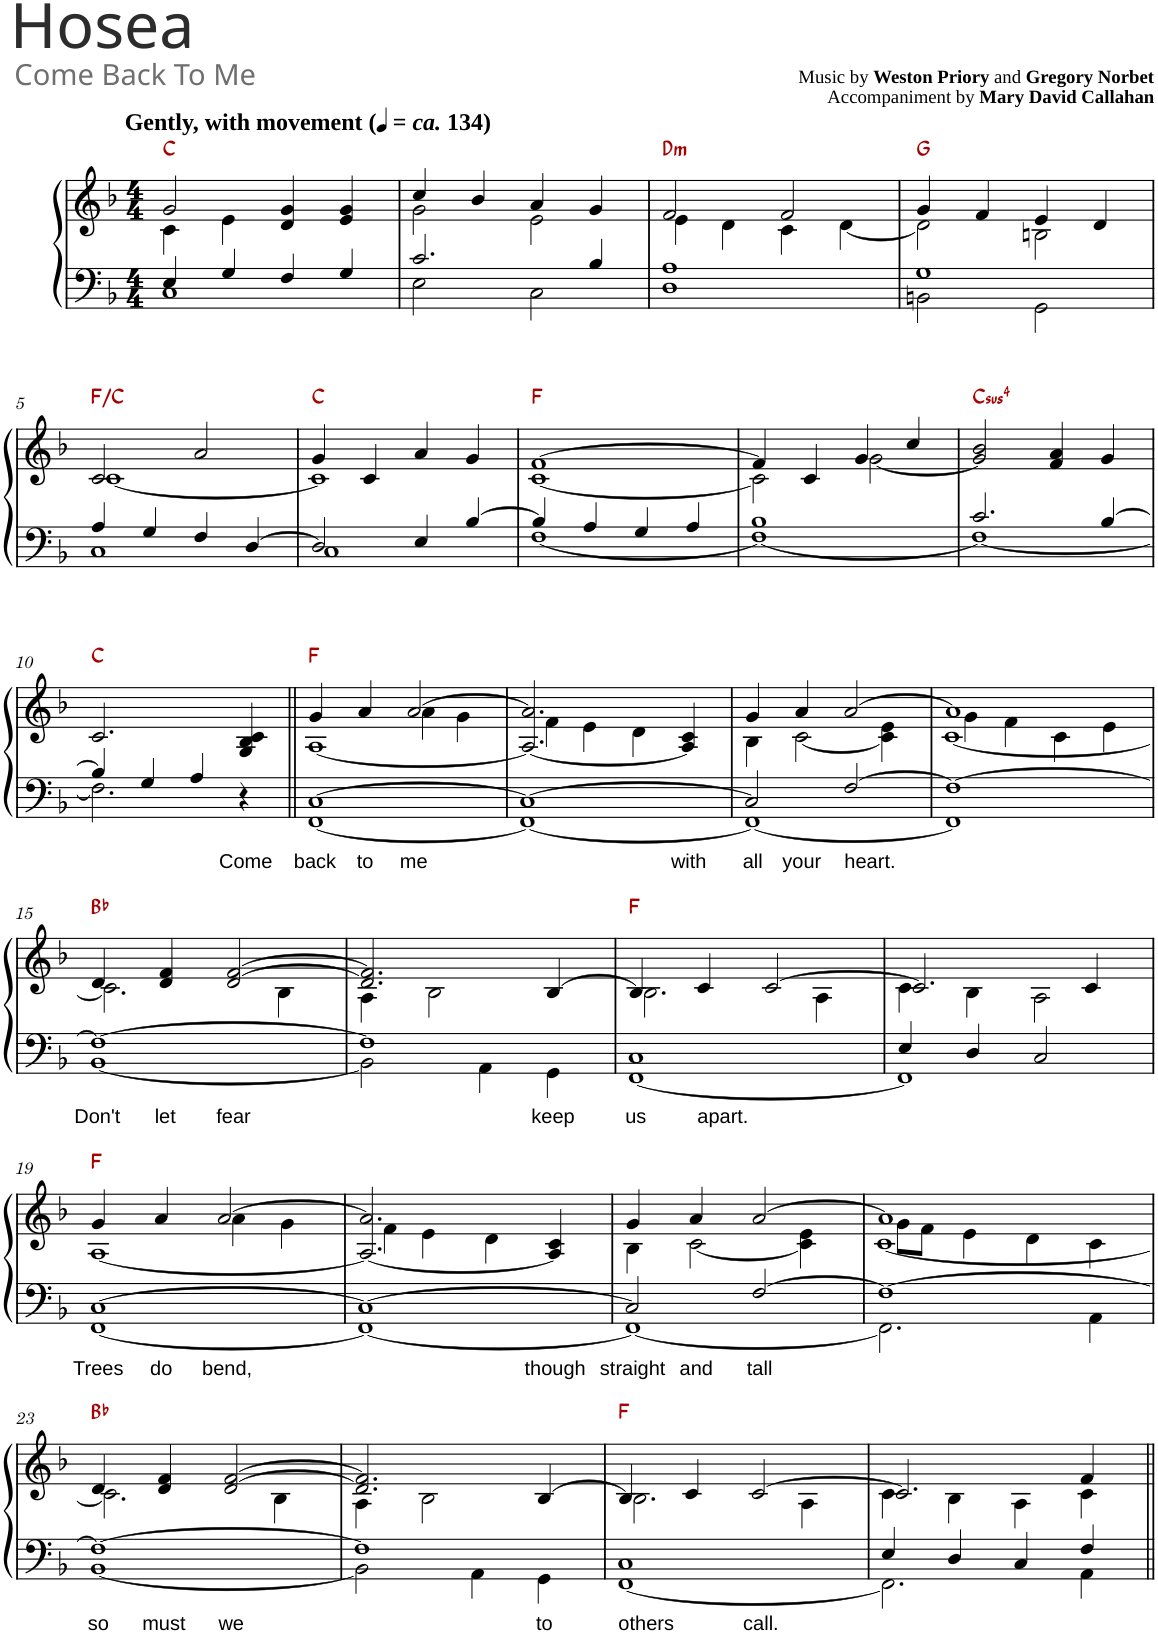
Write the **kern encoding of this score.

**kern	**text	**kern	**harte
*part1	*part1	*part1	*part1
*staff2	*staff2	*staff1	*
*I"Piano	*	*	*
*I'Pno.	*	*	*
*clefF4	*	*clefG2	*
*k[b-]	*	*k[b-]	*
*M4/4	*	*M4/4	*
=1	=1	=1	=1
*^	*	*^	*
!	!	!	!LO:TX:a:B:t=Gently, with movement (	!	!
!	!	!	!LO:TX:a:Bi:t=ca.	!	!
!	!	!	!LO:TX:a:t=134)	!	!
4E/	1C	.	2g/	4c\	C:maj
4G/	.	.	.	4e\	.
4F/	.	.	4d/ 4g/	2ryy	.
4G/	.	.	4e/ 4g/	.	.
=2	=2	=2	=2	=2	=2
2.c/	2E\	.	4cc/	2g\	.
.	.	.	4b-/	.	.
.	2C\	.	4a/	2e\	.
4B-/	.	.	4g/	.	.
*v	*v	*	*	*	*
=3	=3	=3	=3	=3
!	!	!	!	!LO:H:kt=m
1D 1A	.	2f/	4e\	D:min
.	.	.	4d\	.
.	.	2f/	4c\	.
.	.	.	[4d\	.
=4	=4	=4	=4	=4
*^	*	*	*	*
1G	2BBn\	.	4g/	2d\]	G:maj
.	.	.	4f/	.	.
.	2GG\	.	4e/	2Bn\	.
.	.	.	4d/	.	.
!!LO:LB:g=z	!!
=5	=5	=5	=5	=5	=5
4A/	1C	.	2c/	[1c	F:maj/5
4G/	.	.	.	.	.
4F/	.	.	2a/	.	.
[4D/	.	.	.	.	.
=6	=6	=6	=6	=6	=6
2D/]	1C	.	4g/	1c]	C:maj
.	.	.	4c/	.	.
4E/	.	.	4a/	.	.
[4B-/	.	.	4g/	.	.
=7	=7	=7	=7	=7	=7
4B-/]	[1F	.	[1f	[1c	F:maj
4A/	.	.	.	.	.
4G/	.	.	.	.	.
4A/	.	.	.	.	.
=8	=8	=8	=8	=8	=8
1B-	1F_	.	4f/]	2c\]	.
.	.	.	4c/	.	.
.	.	.	4g/	[2g\	.
.	.	.	4cc/	.	.
*	*	*	*v	*v	*
=9	=9	=9	=9	=9
!	!	!	!	!LO:H:kt=4
2.c/	1F_	.	2g/] 2b-/	C:sus4
.	.	.	4f/ 4a/	.
[4B-/	.	.	4g/	.
!!LO:LB:g=z
=10	=10	=10	=10	=10
4B-/]	2.F\]	.	2.c/	C:maj
4G/	.	.	.	.
4A/	.	.	.	.
!	!	!LO:LY:b	!	!
4r	4ryy	Come	4G/ 4B-/ 4c/	.
=11||	=11||	=11||	=11||	=11||
*	*^	*	*	*
!	!	!	!LO:LY:b	!	!
*	*	*	*	*^	*
*	*	*	*	*	*^	*
[1C	[1FF	4D	back	4g/	[1A	2ryy	F:maj
!	!	!	!LO:LY:b	!	!	!	!
.	.	4D	to	4a/	.	.	.
!	!	!	!LO:LY:b	!	!	!	!
.	.	4D	me	[2a/	.	4a\	.
.	.	4ryy	.	.	.	4g\	.
*	*	*	*	*	*v	*v	*
=12	=12	=12	=12	=12	=12	=12
1C_	1FF_	2.ryy	.	2.A/_ 2.a/]	4f\	.
.	.	.	.	.	4e\	.
.	.	.	.	.	4d\	.
!	!	!	!LO:LY:b	!	!	!
.	.	4D	with	4A/] 4c/	4ryy	.
=13	=13	=13	=13	=13	=13	=13
!	!	!	!LO:LY:b	!	!	!
2C/]	1FF_	4D	all	4g/	4B-\	.
!	!	!	!LO:LY:b	!	!	!
.	.	4D	your	4a/	[2c\	.
!	!	!	!LO:LY:b	!	!	!
[2F/	.	2ryy	heart.	[2a/	.	.
.	.	.	.	.	4c\] 4e\	.
*	*v	*v	*	*	*	*
=14	=14	=14	=14	=14	=14
*	*	*	*	*^	*
1F_	1FF]	.	1a]	[1c	4g\	.
.	.	.	.	.	4f\	.
.	.	.	.	.	4c\	.
.	.	.	.	.	4e\	.
!!LO:LB:g=z
=15	=15	=15	=15	=15	=15	=15
*	*^	*	*	*	*	*
!	!	!	!LO:LY:b	!	!	!	!
*	*	*	*	*	*v	*v	*
1F_	[1BB-	4D	Don't	4d/	2.c\]	Bb:maj
!	!	!	!LO:LY:b	!	!	!
.	.	4D	let	4d/ 4f/	.	.
!	!	!	!LO:LY:b	!	!	!
.	.	2D	fear	[2d/ [2f/	.	.
.	.	.	.	.	4B-\	.
*	*v	*v	*	*	*	*
=16	=16	=16	=16	=16	=16
1F]	2BB-\]	.	2.d/] 2.f/]	4A\	.
.	.	.	.	2B-\	.
.	4AA\	.	.	.	.
!	!	!LO:LY:b	!	!	!
.	4GG\	keep	[4B-/	4ryy	.
=17	=17	=17	=17	=17	=17
*	*^	*	*	*	*
!	!	!	!LO:LY:b	!	!	!
1C	[1FF	4D	us	4B-/]	2.B-\	F:maj
!	!	!	!LO:LY:b	!	!	!
.	.	2.D	apart.	4c/	.	.
.	.	.	.	[2c/	.	.
.	.	.	.	.	4A\	.
*	*v	*v	*	*	*	*
=18	=18	=18	=18	=18	=18
4E/	1FF]	.	2.c/]	4c\	.
4D/	.	.	.	4B-\	.
2C/	.	.	.	2A\	.
.	.	.	4c/	.	.
*	*	*	*v	*v	*
!!LO:LB:g=z
=19	=19	=19	=19	=19
*	*^	*	*	*
!	!	!	!LO:LY:b	!	!
*	*	*	*	*^	*
*	*	*	*	*	*^	*
[1C	[1FF	4D	Trees	4g/	[1A	2ryy	F:maj
!	!	!	!LO:LY:b	!	!	!	!
.	.	4D	do	4a/	.	.	.
!	!	!	!LO:LY:b	!	!	!	!
.	.	2D	bend,	[2a/	.	4a\	.
.	.	.	.	.	.	4g\	.
*	*	*	*	*	*v	*v	*
=20	=20	=20	=20	=20	=20	=20
1C_	1FF_	2.ryy	.	2.A/_ 2.a/]	4f\	.
.	.	.	.	.	4e\	.
.	.	.	.	.	4d\	.
!	!	!	!LO:LY:b	!	!	!
.	.	4D	though	4A/] 4c/	4ryy	.
=21	=21	=21	=21	=21	=21	=21
!	!	!	!LO:LY:b	!	!	!
2C/]	1FF_	4D	straight	4g/	4B-\	.
!	!	!	!LO:LY:b	!	!	!
.	.	4D	and	4a/	[2c\	.
!	!	!	!LO:LY:b	!	!	!
[2F/	.	2D	tall	[2a/	.	.
.	.	.	.	.	4c\] 4e\	.
*	*v	*v	*	*	*	*
=22	=22	=22	=22	=22	=22
*	*	*	*	*^	*
1F_	2.FF\]	.	1a]	[1c	8g\L	.
.	.	.	.	.	8f\J	.
.	.	.	.	.	4e\	.
.	.	.	.	.	4d\	.
.	4AA\	.	.	.	4c\	.
!!LO:LB:g=z
=23	=23	=23	=23	=23	=23	=23
*	*^	*	*	*	*	*
!	!	!	!LO:LY:b	!	!	!	!
*	*	*	*	*	*v	*v	*
1F_	[1BB-	4D	so	4d/	2.c\]	Bb:maj
!	!	!	!LO:LY:b	!	!	!
.	.	4D	must	4d/ 4f/	.	.
!	!	!	!LO:LY:b	!	!	!
.	.	2D	we	[2d/ [2f/	.	.
.	.	.	.	.	4B-\	.
*	*v	*v	*	*	*	*
=24	=24	=24	=24	=24	=24
1F]	2BB-\]	.	2.d/] 2.f/]	4A\	.
.	.	.	.	2B-\	.
.	4AA\	.	.	.	.
!	!	!LO:LY:b	!	!	!
.	4GG\	to	[4B-/	4ryy	.
=25	=25	=25	=25	=25	=25
*	*^	*	*	*	*
!	!	!	!LO:LY:b	!	!	!
1C	[1FF	2D	others	4B-/]	2.B-\	F:maj
.	.	.	.	4c/	.	.
!	!	!	!LO:LY:b	!	!	!
.	.	2D	call.	[2c/	.	.
.	.	.	.	.	4A\	.
*	*v	*v	*	*	*	*
=26	=26	=26	=26	=26	=26
4E/	2.FF\]	.	2.c/]	4c\	.
4D/	.	.	.	4B-\	.
4C/	.	.	.	4A\	.
4F/	4AA\	.	4f/	4c\	.
*v	*v	*	*	*	*
*	*	*v	*v	*
=||	=||	=||	=||
*-	*-	*-	*-
